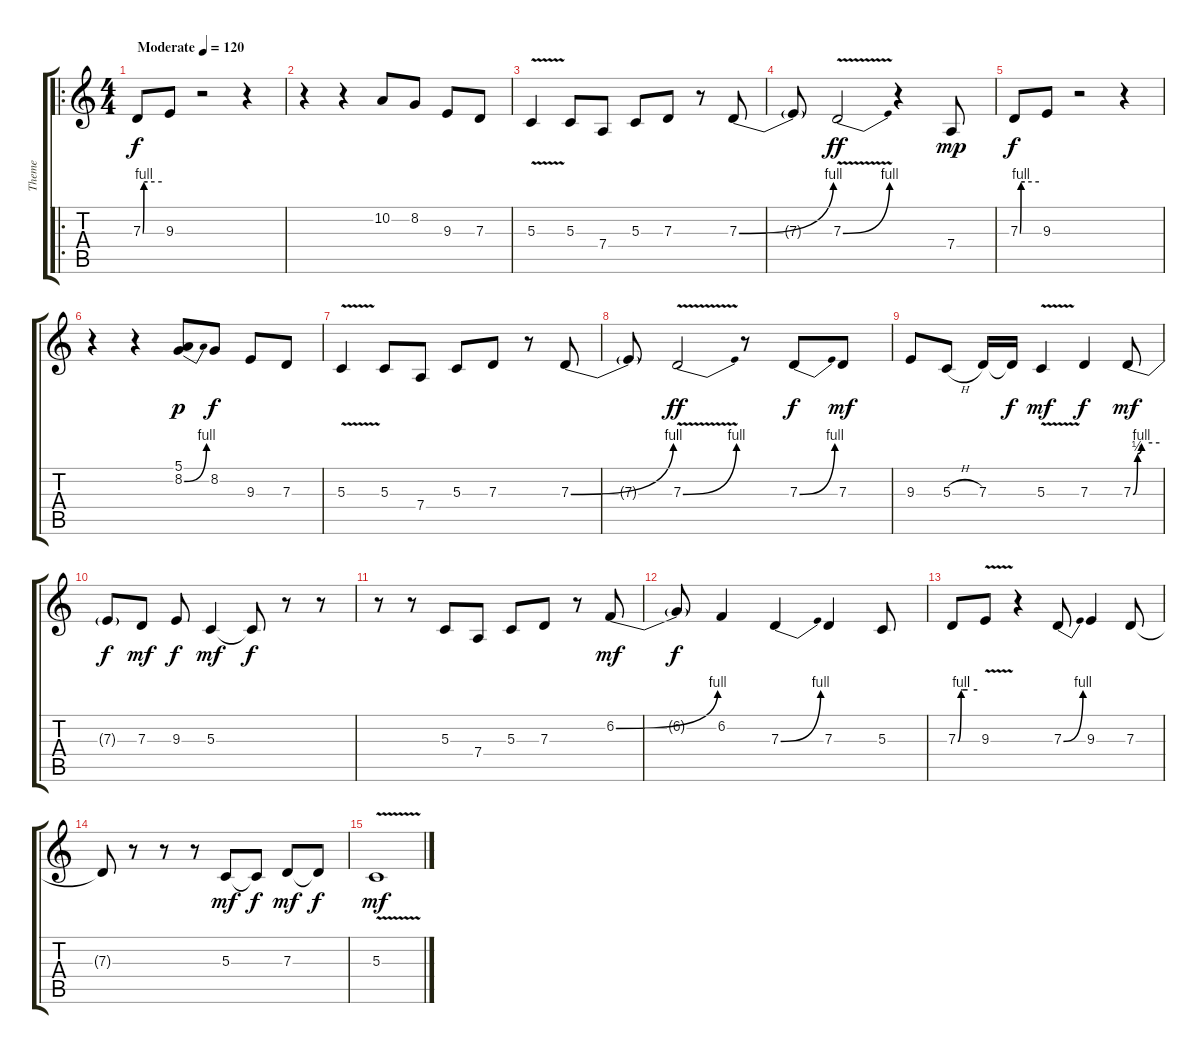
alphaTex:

\track ("Theme" "Theme") {instrument flute}
\staff {score tabs}
\tuning (E4 B3 G3 D3 A2 E2) {hide}
\ro
\ts (4 4)
\tempo (120 "Moderate")
\clef g2
\ks c
7.3{be (custom 0 0 3 4 5 4 15 4 60 4)}.8{dy f instrument flute} 9.3.8 r.2 r.4 |
r.4 r.4 10.2.8 8.2.8 9.3.8 7.3.8 |
5.3{v}.4 5.3.8 7.4.8 5.3.8 7.3.8 r.8 7.3{be (bend 0 0 60 4)}.8 |
7.3{t}.8 7.3{be (bend 0 0 60 4) v}.2{dy ff} r.4 7.4.8{dy mp} |
7.3{be (custom 0 0 3 4 5 4 15 4 60 4)}.8{dy f} 9.3.8 r.2 r.4 |
r.4 r.4 (5.1 8.2{be (bend 0 0 60 4)}).8{dy p} 8.2.8{dy f} 9.3.8 7.3.8 |
5.3{v}.4 5.3.8 7.4.8 5.3.8 7.3.8 r.8 7.3{be (bend 0 0 60 4)}.8 |
7.3{t}.8 7.3{be (bend 0 0 60 4) v}.2{dy ff} r.8 7.3{be (bend 0 0 60 4)}.8{dy f} 7.3.8{dy mf} |
9.3.8 5.3{h}.8 7.3.16 7.3{t}.16{dy f} 5.3{v}.4{dy mf} 7.3.4{dy f} 7.3{be (custom 0 0 10 2 19 4 60 4)}.8{dy mf} |
7.3{t}.8{dy f} 7.3.8{dy mf} 9.3.8{dy f} 5.3.4{dy mf} 5.3{t}.8{dy f} r.8 r.8 |
r.8 r.8 5.3.8 7.4.8 5.3.8 7.3.8 r.8 6.2{be (bend 0 0 60 4)}.8{dy mf} |
6.2{t}.8{dy f} 6.2.4 7.3{be (bend 0 0 60 4)}.4 7.3.4 5.3.8 |
7.3{be (custom 0 0 10 4 15 4 30 4 60 4)}.8 9.3{v}.8 r.4 7.3{be (bend 0 0 60 4)}.8 9.3.4 7.3.8 |
7.3{t}.8 r.8 r.8 r.8 5.3.8{dy mf} 5.3{t}.8{dy f} 7.3.8{dy mf} 7.3{t}.8{dy f} |
5.3{v}.1{dy mf}
